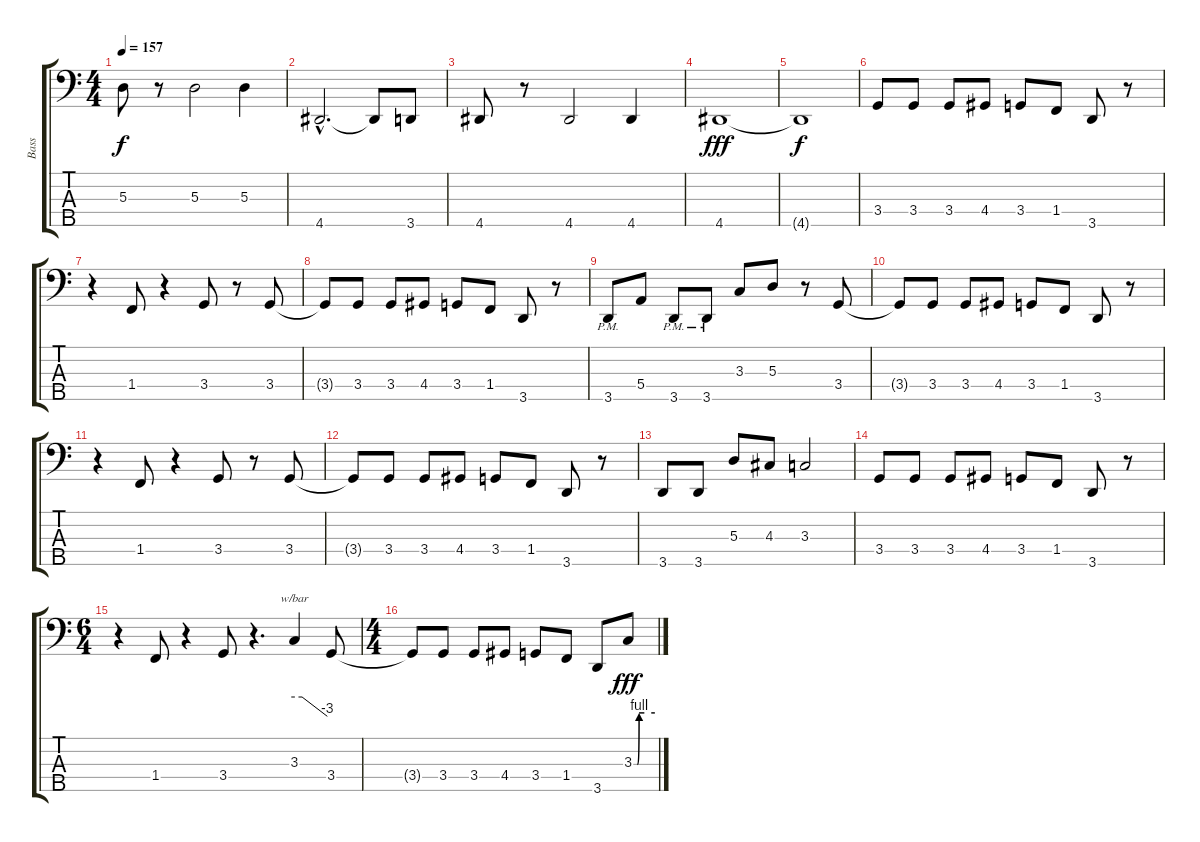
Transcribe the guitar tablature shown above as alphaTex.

\track ("Bass" "Bass") {instrument slapbass2}
\staff {score tabs}
\tuning (G2 D2 A1 E1 B0) {hide}
\ts (4 4)
\tempo 157
\clef f4
\ks c
5.3.8{dy f} r.8 5.3.2 5.3.4 |
4.5{hac}.2{d} 4.5{t}.8 3.5.8 |
4.5.8 r.8 4.5.2 4.5.4 |
4.5.1{dy fff} |
4.5{t}.1{dy f} |
3.4.8 3.4.8 3.4.8 4.4.8 3.4.8 1.4.8 3.5.8 r.8 |
r.4 1.4.8 r.4 3.4.8 r.8 3.4.8 |
3.4{t}.8 3.4.8 3.4.8 4.4.8 3.4.8 1.4.8 3.5.8 r.8 |
3.5{pm}.8{instrument slapbass1} 5.4.8 3.5{pm}.8 3.5{pm}.8 3.3.8 5.3.8 r.8 3.4.8{instrument slapbass2} |
3.4{t}.8 3.4.8 3.4.8 4.4.8 3.4.8 1.4.8 3.5.8 r.8 |
r.4 1.4.8 r.4 3.4.8 r.8 3.4.8 |
3.4{t}.8 3.4.8 3.4.8 4.4.8 3.4.8 1.4.8 3.5.8 r.8 |
3.5.8 3.5.8 5.3.8 4.3.8 3.3.2 |
3.4.8 3.4.8 3.4.8 4.4.8 3.4.8 1.4.8 3.5.8 r.8 |
\ts (6 4)
r.4 1.4.8 r.4 3.4.8 r.4{d} 3.3.4{tbe (custom default 0 0 14 0 60 -12)} 3.4.8 |
\ts (4 4)
3.4{t}.8 3.4.8 3.4.8 4.4.8 3.4.8 1.4.8 3.5.8 3.3{be (custom 0 0 10 0 15 4 30 4 60 4)}.8{dy fff instrument slapbass1}
